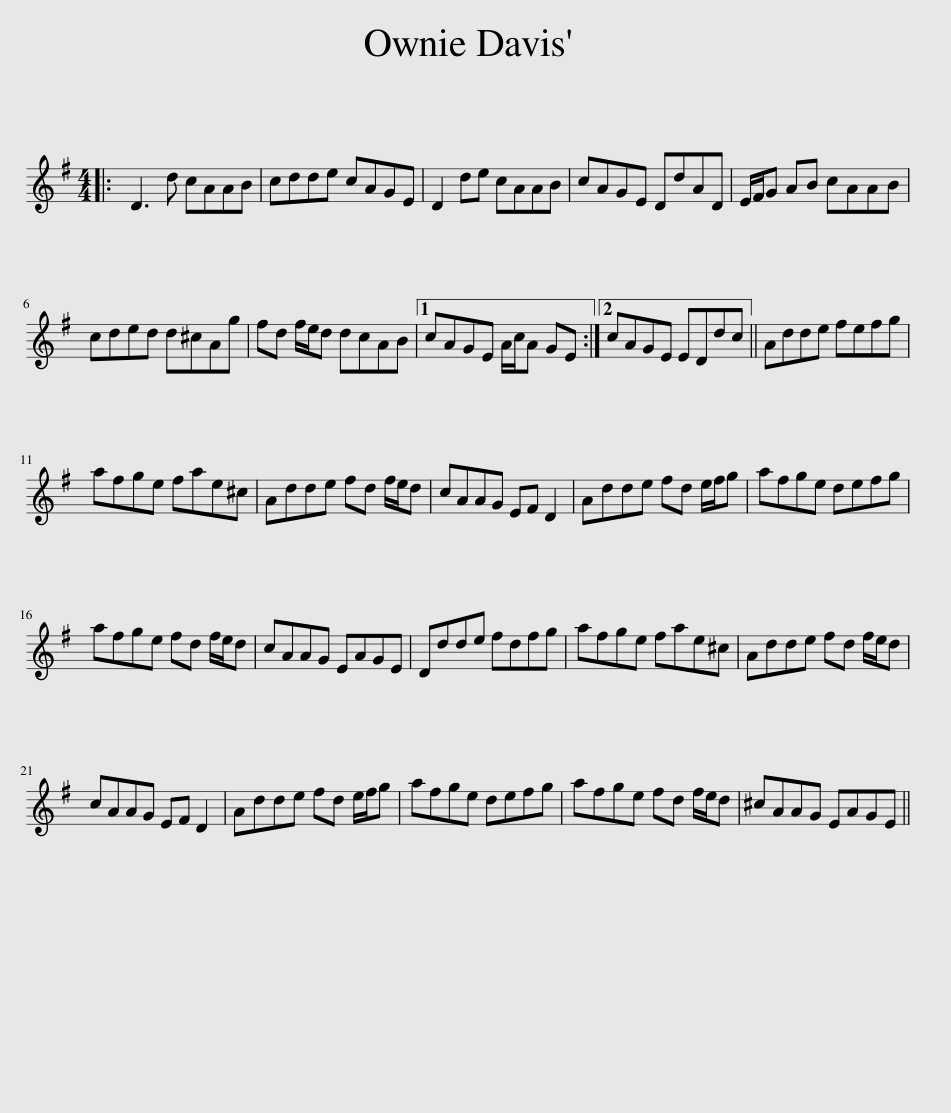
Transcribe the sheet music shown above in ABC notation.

X:1
L:1/8
M:4/4
I:linebreak $
K:G
V:1 treble
V:1
|: D3 d cAAB | cdde cAGE | D2 de cAAB | cAGE DdAD | E/F/G AB cAAB |$ %5
 cded d^cAg | fd f/e/d dcAB |1 cAGE A/c/A GE :|2 cAGE EDdc || Adde fefg |$ %10
 afge fae^c | Adde fd f/e/d | cAAG EF D2 | Adde fd e/f/g | afge defg |$ %15
 afge fd f/e/d | cAAG EAGE | Ddde fdfg | afge fae^c | Adde fd f/e/d |$ %20
 cAAG EF D2 | Adde fd e/f/g | afge defg | afge fd f/e/d | ^cAAG EAGE || %25
